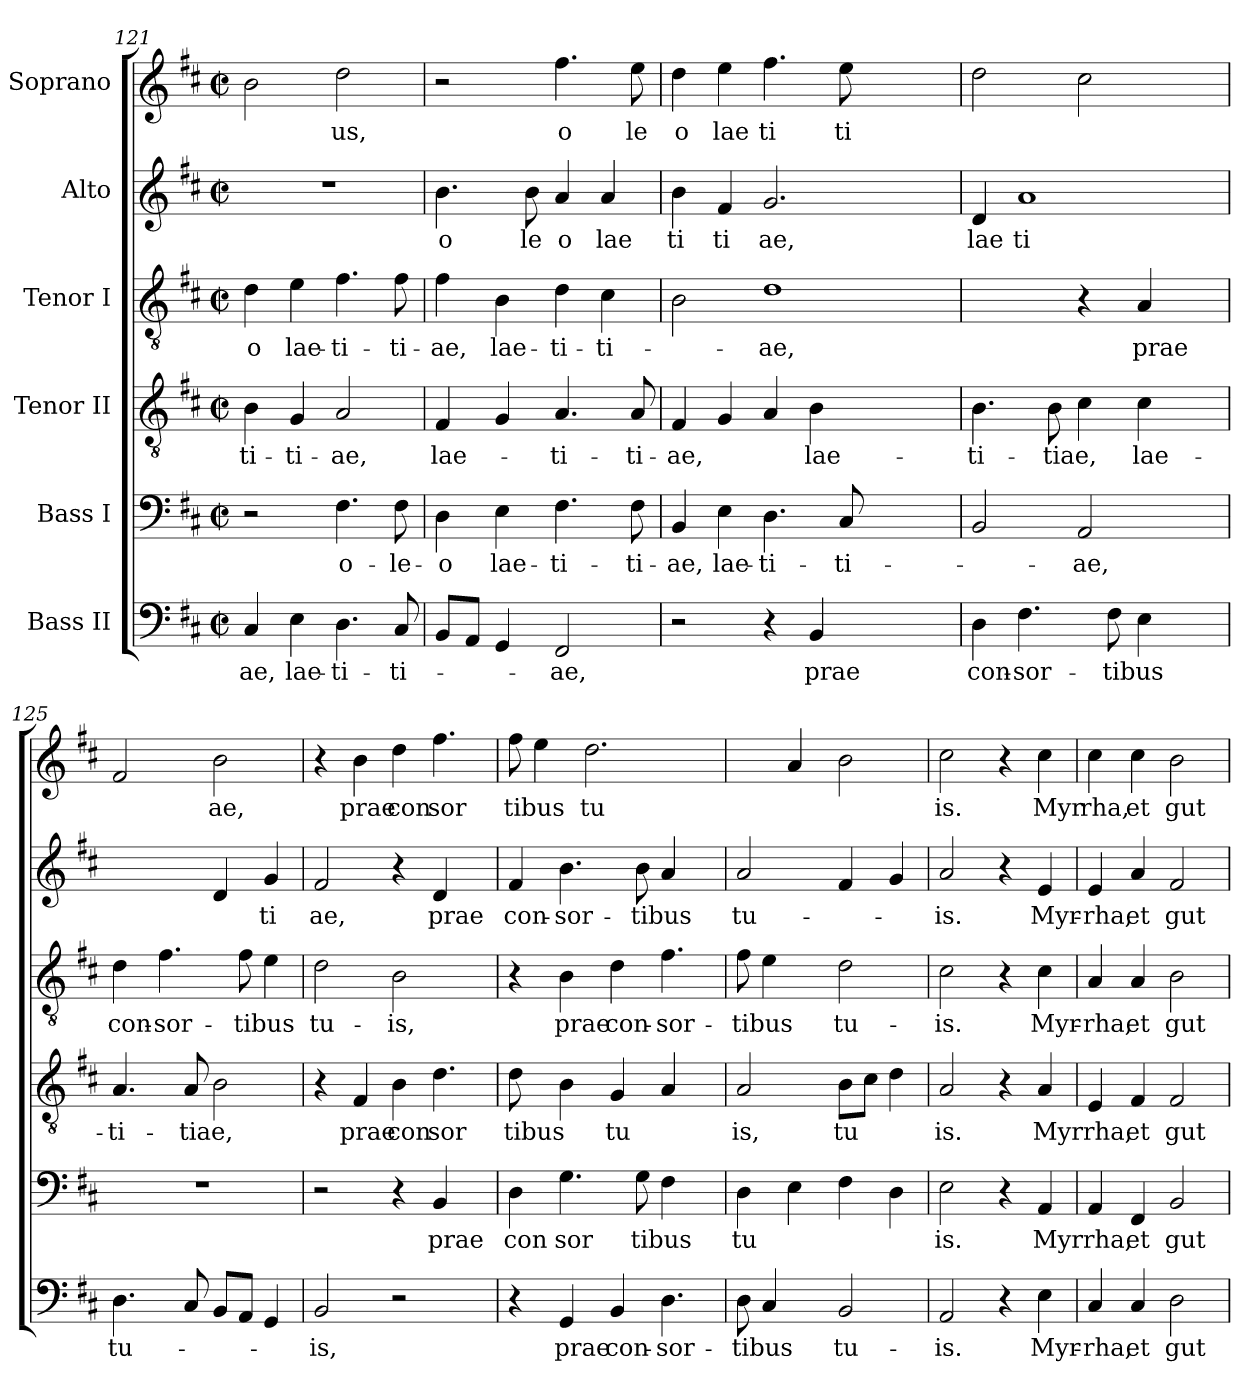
**kern	**text	**kern	**text	**kern	**text	**kern	**text	**kern	**text	**kern	**text
*part6	*part6	*part5	*part5	*part4	*part4	*part3	*part3	*part2	*part2	*part1	*part1
*staff6	*staff6	*staff5	*staff5	*staff4	*staff4	*staff3	*staff3	*staff2	*staff2	*staff1	*staff1
*I"Bass II	*	*I"Bass I	*	*I"Tenor II	*	*I"Tenor I	*	*I"Alto	*	*I"Soprano	*
*clefF4	*	*clefF4	*	*clefGv2	*	*clefGv2	*	*clefG2	*	*clefG2	*
*k[f#c#]	*	*k[f#c#]	*	*k[f#c#]	*	*k[f#c#]	*	*k[f#c#]	*	*k[f#c#]	*
*D:	*	*D:	*	*D:	*	*D:	*	*D:	*	*D:	*
*M2/2	*	*M2/2	*	*M2/2	*	*M2/2	*	*M2/2	*	*M2/2	*
*met(c|)	*	*met(c|)	*	*met(c|)	*	*met(c|)	*	*met(c|)	*	*met(c|)	*
=121	=121	=121	=121	=121	=121	=121	=121	=121	=121	=121	=121
!	!LO:LY:b:cj	!	!	!	!LO:LY:b:cj	!	!LO:LY:b:cj	!	!	!	!
4C#/	-ae,	2r	.	4B\	-ti-	4d\	-o	1r	.	2b\	.
!	!LO:LY:b:cj	!	!	!	!LO:LY:b:cj	!	!LO:LY:b:cj	!	!	!	!
4E\	lae-	.	.	4G/	-ti-	4e\	lae-	.	.	.	.
!	!LO:LY:b:cj	!	!LO:LY:b:cj	!	!LO:LY:b:cj	!	!LO:LY:b:cj	!	!	!	!LO:LY:b:cj
4.D\	-ti-	4.F#\	o-	2A/	-ae,	4.f#\	-ti-	.	.	2dd\	us,
!	!LO:LY:b:cj	!	!LO:LY:b:cj	!	!	!	!LO:LY:b:cj	!	!	!	!
8C#/	-ti-	8F#\	-le-	.	.	8f#\	-ti-	.	.	.	.
=122	=122	=122	=122	=122	=122	=122	=122	=122	=122	=122	=122
!	!	!	!LO:LY:b:cj	!	!LO:LY:b	!	!LO:LY:b:cj	!	!LO:LY:b:cj	!	!
8BB/L	.	4D\	-o	4F#/	lae-	4f#\	-ae,	4.b\	o	2r	.
8AA/J	.	.	.	.	.	.	.	.	.	.	.
!	!	!	!LO:LY:b:cj	!	!	!	!LO:LY:b:cj	!	!	!	!
4GG/	.	4E\	lae-	4G/	.	4B\	lae-	.	.	.	.
!	!	!	!	!	!	!	!	!	!LO:LY:b:cj	!	!
.	.	.	.	.	.	.	.	8b\	le	.	.
!	!LO:LY:b:cj	!	!LO:LY:b:cj	!	!LO:LY:b:cj	!	!LO:LY:b:cj	!	!LO:LY:b:cj	!	!LO:LY:b:cj
2FF#/	-ae,	4.F#\	-ti-	4.A/	-ti-	4d\	-ti-	4a/	o	4.ff#\	o
!	!	!	!	!	!	!	!LO:LY:b:cj	!	!LO:LY:b:cj	!	!
.	.	.	.	.	.	4c#\	-ti-	4a/	lae	.	.
!	!	!	!LO:LY:b:cj	!	!LO:LY:b:cj	!	!	!	!	!	!LO:LY:b:cj
.	.	8F#\	-ti-	8A/	-ti-	.	.	.	.	8ee\	le
=123	=123	=123	=123	=123	=123	=123	=123	=123	=123	=123	=123
!	!	!	!LO:LY:b:cj	!	!LO:LY:b	!	!	!	!LO:LY:b:cj	!	!LO:LY:b:cj
2r	.	4BB/	-ae,	4F#/	-ae,	2B\	.	4b\	ti	4dd\	o
!	!	!	!LO:LY:b:cj	!	!	!	!	!	!LO:LY:b:cj	!	!LO:LY:b:cj
.	.	4E\	lae-	4G/	.	.	.	4f#/	ti	4ee\	lae
!	!	!	!LO:LY:b:cj	!	!	!	!LO:LY:b:cj	!	!LO:LY:b:cj	!	!LO:LY:b:cj
4r	.	4.D\	-ti-	4A/	.	1d	-ae,	2.g/	ae,	4.ff#\	ti
!	!LO:LY:b:cj	!	!	!	!LO:LY:b:cj	!	!	!	!	!	!
4BB/	prae	.	.	4B\	lae-	.	.	.	.	.	.
!	!	!	!LO:LY:b:cj	!	!	!	!	!	!	!	!LO:LY:b:cj
.	.	8C#/	-ti-	.	.	.	.	.	.	8ee\	ti
2ryy	.	2ryy	.	2ryy	.	.	.	.	.	2ryy	.
.	.	.	.	.	.	.	.	4ryy	.	.	.
=124	=124	=124	=124	=124	=124	=124	=124	=124	=124	=124	=124
!	!LO:LY:b:cj	!	!	!	!LO:LY:b:cj	!	!	!	!LO:LY:b:cj	!	!
4D\	con-	2BB/	.	4.B\	-ti-	2ryy	.	4d/	lae	2dd\	.
!	!LO:LY:b:cj	!	!	!	!	!	!	!	!LO:LY:b:cj	!	!
4.F#\	-sor-	.	.	.	.	.	.	1a	ti	.	.
!	!	!	!	!	!LO:LY:b	!	!	!	!	!	!
.	.	.	.	8B\	-tiae,	.	.	.	.	.	.
!	!	!	!LO:LY:b:cj	!	!	!	!	!	!	!	!
.	.	2AA/	-ae,	4c#\	.	4r	.	.	.	2cc#\	.
!	!LO:LY:b	!	!	!	!	!	!	!	!	!	!
8F#\	-tibus	.	.	.	.	.	.	.	.	.	.
!	!	!	!	!	!LO:LY:b:cj	!	!LO:LY:b:cj	!	!	!	!
4E\	.	.	.	4c#\	lae-	4A/	prae	.	.	.	.
4ryy	.	4ryy	.	4ryy	.	4ryy	.	.	.	4ryy	.
=125	=125	=125	=125	=125	=125	=125	=125	=125	=125	=125	=125
!	!LO:LY:b:cj	!	!	!	!LO:LY:b:cj	!	!LO:LY:b:cj	!	!	!	!
4.D\	tu-	1r	.	4.A/	-ti-	4d\	con-	2ryy	.	2f#/	.
!	!	!	!	!	!	!	!LO:LY:b:cj	!	!	!	!
.	.	.	.	.	.	4.f#\	-sor-	.	.	.	.
!	!	!	!	!	!LO:LY:b	!	!	!	!	!	!
8C#/	.	.	.	8A/	-tiae,	.	.	.	.	.	.
!	!	!	!	!	!	!	!	!	!	!	!LO:LY:b:cj
8BB/L	.	.	.	2B\	.	.	.	4d/	.	2b\	ae,
!	!	!	!	!	!	!	!LO:LY:b	!	!	!	!
8AA/J	.	.	.	.	.	8f#\	-tibus	.	.	.	.
!	!	!	!	!	!	!	!	!	!LO:LY:b:cj	!	!
4GG/	.	.	.	.	.	4e\	.	4g/	ti	.	.
!!LO:LB:g=z
=126	=126	=126	=126	=126	=126	=126	=126	=126	=126	=126	=126
!	!LO:LY:b:cj	!	!	!	!	!	!LO:LY:b:cj	!	!LO:LY:b:cj	!	!
2BB/	-is,	2r	.	4r	.	2d\	tu-	2f#/	ae,	4r	.
!	!	!	!	!	!LO:LY:b:cj	!	!	!	!	!	!LO:LY:b:cj
.	.	.	.	4F#/	prae	.	.	.	.	4b\	prae
!	!	!	!	!	!LO:LY:b:cj	!	!LO:LY:b:cj	!	!	!	!LO:LY:b:cj
2r	.	4r	.	4B\	con	2B\	-is,	4r	.	4dd\	con
!	!	!	!LO:LY:b:cj	!	!LO:LY:b:cj	!	!	!	!LO:LY:b:cj	!	!LO:LY:b:cj
.	.	4BB/	prae	4.d\	sor	.	.	4d/	prae	4.ff#\	sor
8ryy	.	8ryy	.	.	.	8ryy	.	8ryy	.	.	.
=127	=127	=127	=127	=127	=127	=127	=127	=127	=127	=127	=127
!	!	!	!LO:LY:b:cj	!	!LO:LY:b	!	!	!	!LO:LY:b:cj	!	!LO:LY:b
4r	.	4D\	con	8d\	tibus	4r	.	4f#/	con-	8ff#\	tibus
.	.	.	.	8ryy	.	.	.	.	.	4ee\	.
!	!LO:LY:b:cj	!	!LO:LY:b:cj	!	!	!	!LO:LY:b:cj	!	!LO:LY:b:cj	!	!
4GG/	prae	4.G\	sor	4B\	.	4B\	prae	4.b\	-sor-	.	.
!	!	!	!	!	!	!	!	!	!	!	!LO:LY:b:cj
.	.	.	.	.	.	.	.	.	.	2.dd\	tu
!	!LO:LY:b:cj	!	!	!	!LO:LY:b:cj	!	!LO:LY:b:cj	!	!	!	!
4BB/	con-	.	.	4G/	tu	4d\	con-	.	.	.	.
!	!	!	!LO:LY:b	!	!	!	!	!	!LO:LY:b	!	!
.	.	8G\	tibus	.	.	.	.	8b\	-tibus	.	.
!	!LO:LY:b:cj	!	!	!	!	!	!LO:LY:b:cj	!	!	!	!
4.D\	-sor-	4F#\	.	4A/	.	4.f#\	-sor-	4a/	.	.	.
.	.	8ryy	.	8ryy	.	.	.	8ryy	.	.	.
=128	=128	=128	=128	=128	=128	=128	=128	=128	=128	=128	=128
!	!LO:LY:b	!	!LO:LY:b:cj	!	!LO:LY:b:cj	!	!LO:LY:b	!	!LO:LY:b:cj	!	!
8D\	-tibus	4D\	tu	2A/	is,	8f#\	-tibus	2a/	tu-	4ryy	.
4C#/	.	.	.	.	.	4e\	.	.	.	.	.
.	.	4E\	.	.	.	.	.	.	.	4a/	.
8ryy	.	.	.	.	.	8ryy	.	.	.	.	.
!	!LO:LY:b:cj	!	!	!	!LO:LY:b:cj	!	!LO:LY:b:cj	!	!	!	!
2BB/	tu-	4F#\	.	8B\L	tu	2d\	tu-	4f#/	.	2b\	.
.	.	.	.	8c#\J	.	.	.	.	.	.	.
.	.	4D\	.	4d\	.	.	.	4g/	.	.	.
=129	=129	=129	=129	=129	=129	=129	=129	=129	=129	=129	=129
!	!LO:LY:b:cj	!	!LO:LY:b:cj	!	!LO:LY:b:cj	!	!LO:LY:b:cj	!	!LO:LY:b:cj	!	!LO:LY:b:cj
2AA/	-is.	2E\	is.	2A/	is.	2c#\	-is.	2a/	-is.	2cc#\	is.
4r	.	4r	.	4r	.	4r	.	4r	.	4r	.
!	!LO:LY:b:cj	!	!LO:LY:b:cj	!	!LO:LY:b:cj	!	!LO:LY:b:cj	!	!LO:LY:b:cj	!	!LO:LY:b:cj
4E\	Myr-	4AA/	Myr	4A/	Myr	4c#\	Myr-	4e/	Myr-	4cc#\	Myr
=130	=130	=130	=130	=130	=130	=130	=130	=130	=130	=130	=130
!	!LO:LY:b:cj	!	!LO:LY:b:cj	!	!LO:LY:b:cj	!	!LO:LY:b:cj	!	!LO:LY:b:cj	!	!LO:LY:b:cj
4C#/	-rha,	4AA/	rha,	4E/	rha,	4A/	-rha,	4e/	-rha,	4cc#\	rha,
!	!LO:LY:b:cj	!	!LO:LY:b:cj	!	!LO:LY:b:cj	!	!LO:LY:b:cj	!	!LO:LY:b:cj	!	!LO:LY:b:cj
4C#/	et	4FF#/	et	4F#/	et	4A/	et	4a/	et	4cc#\	et
!	!LO:LY:b:cj	!	!LO:LY:b:cj	!	!LO:LY:b:cj	!	!LO:LY:b:cj	!	!LO:LY:b:cj	!	!LO:LY:b:cj
2D\	gut-	2BB/	gut	2F#/	gut	2B\	gut-	2f#/	gut-	2b\	gut
=	=	=	=	=	=	=	=	=	=	=	=
*-	*-	*-	*-	*-	*-	*-	*-	*-	*-	*-	*-
